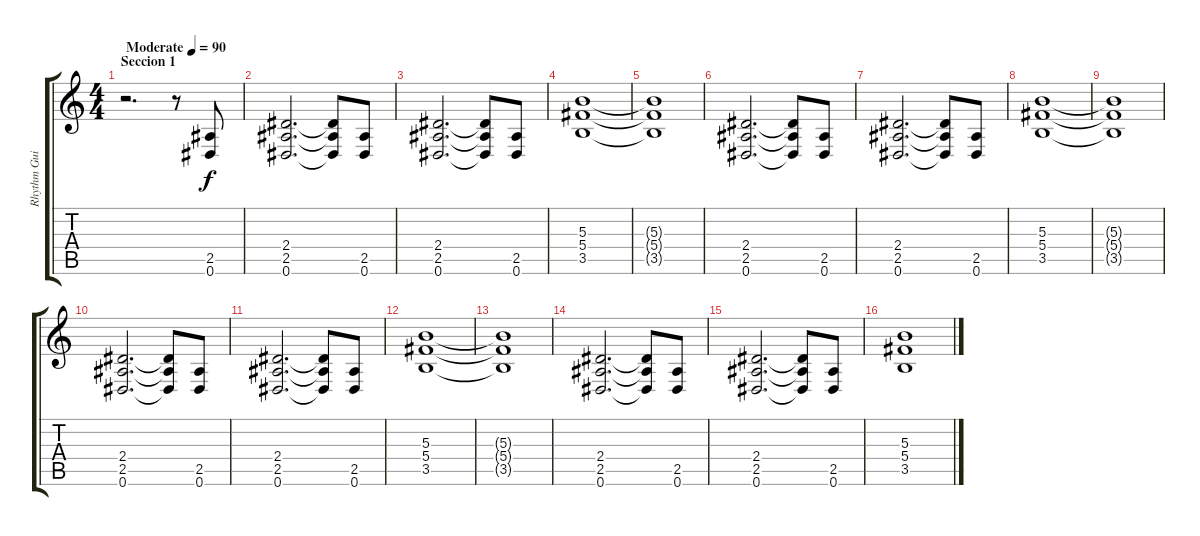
\track ("Rhythm Guitar" "Rhythm Gui") {instrument distortionguitar}
\staff {score tabs}
\tuning (Eb4 Bb3 Gb3 Db3 Ab2 Eb2) {hide}
\ts (4 4)
\section ("" "Seccion 1")
\tempo (90 "Moderate")
\clef g2
\ks c
r.2{d dy f instrument distortionguitar} r.8 (2.5 0.6).8 |
(2.4 2.5 0.6).2{d} (2.4{t} 2.5{t} 0.6{t}).8 (2.5 0.6).8 |
(2.4 2.5 0.6).2{d} (2.4{t} 2.5{t} 0.6{t}).8 (2.5 0.6).8 |
(5.3 5.4 3.5).1 |
(5.3{t} 5.4{t} 3.5{t}).1 |
(2.4 2.5 0.6).2{d} (2.4{t} 2.5{t} 0.6{t}).8 (2.5 0.6).8 |
(2.4 2.5 0.6).2{d} (2.4{t} 2.5{t} 0.6{t}).8 (2.5 0.6).8 |
(5.3 5.4 3.5).1 |
(5.3{t} 5.4{t} 3.5{t}).1 |
(2.4 2.5 0.6).2{d} (2.4{t} 2.5{t} 0.6{t}).8 (2.5 0.6).8 |
(2.4 2.5 0.6).2{d} (2.4{t} 2.5{t} 0.6{t}).8 (2.5 0.6).8 |
(5.3 5.4 3.5).1 |
(5.3{t} 5.4{t} 3.5{t}).1 |
(2.4 2.5 0.6).2{d} (2.4{t} 2.5{t} 0.6{t}).8 (2.5 0.6).8 |
(2.4 2.5 0.6).2{d} (2.4{t} 2.5{t} 0.6{t}).8 (2.5 0.6).8 |
(5.3 5.4 3.5).1
